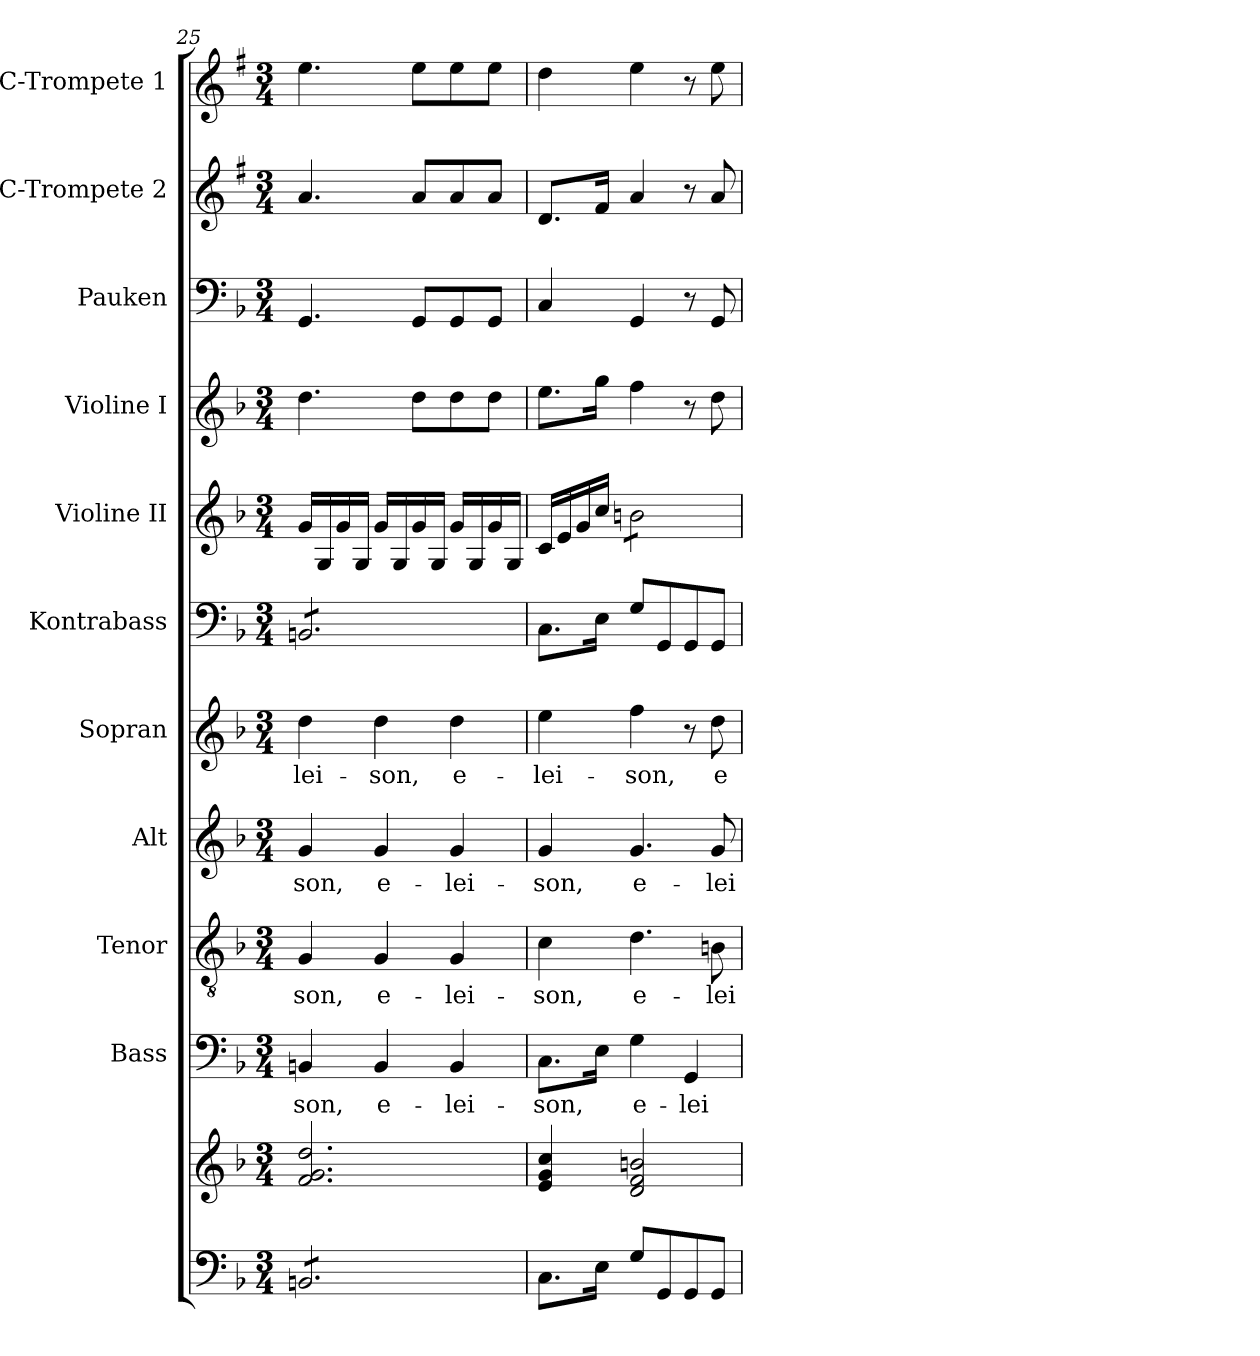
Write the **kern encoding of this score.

**kern	**kern	**kern	**text	**kern	**text	**kern	**text	**kern	**text	**kern	**kern	**kern	**kern	**kern	**kern
*part11	*part11	*part10	*part10	*part9	*part9	*part8	*part8	*part7	*part7	*part6	*part5	*part4	*part3	*part2	*part1
*staff12	*staff11	*staff10	*staff10	*staff9	*staff9	*staff8	*staff8	*staff7	*staff7	*staff6	*staff5	*staff4	*staff3	*staff2	*staff1
*	*	*I"Bass	*	*I"Tenor	*	*I"Alt	*	*I"Sopran	*	*I"Kontrabass	*I"Violine II	*I"Violine I	*I"Pauken	*I"C-Trompete 2	*I"C-Trompete 1
*	*	*I'B.	*	*I'T.	*	*I'A.	*	*I'S.	*	*I'Kb.	*I'Vl. II	*I'Vl. I	*I'Pk.	*I'C Trp. 2	*I'C Trp. 1
*clefF4	*clefG2	*clefF4	*	*clefGv2	*	*clefG2	*	*clefG2	*	*clefF4	*clefG2	*clefG2	*clefF4	*clefG2	*clefG2
*	*	*	*	*	*	*	*	*	*	*ITrd7c12	*	*	*	*ITrd1c2	*ITrd1c2
*k[b-]	*k[b-]	*k[b-]	*	*k[b-]	*	*k[b-]	*	*k[b-]	*	*k[b-]	*k[b-]	*k[b-]	*k[b-]	*k[b-]	*k[b-]
*F:	*F:	*F:	*	*F:	*	*F:	*	*F:	*	*F:	*F:	*F:	*F:	*F:	*F:
*M3/4	*M3/4	*M3/4	*	*M3/4	*	*M3/4	*	*M3/4	*	*M3/4	*M3/4	*M3/4	*M3/4	*M3/4	*M3/4
=25	=25	=25	=25	=25	=25	=25	=25	=25	=25	=25	=25	=25	=25	=25	=25
!	!	!	!LO:LY:b	!	!LO:LY:b	!	!LO:LY:b	!	!LO:LY:b	!	!	!	!	!	!
*tremolo	*	*	*	*	*	*	*	*	*	*	*	*	*	*	*
*	*	*	*	*	*	*	*	*	*	*tremolo	*	*	*	*	*
8BBn/L	2.f/ 2.g/ 2.dd/	4BBn/	-son,	4G/	-son,	4g/	-son,	4dd\	-lei-	8BBBn/L	16g/LL	4.dd\	4.GG/	4.g/	4.dd\
.	.	.	.	.	.	.	.	.	.	.	16G/	.	.	.	.
8BBn/	.	.	.	.	.	.	.	.	.	8BBBn/	16g/	.	.	.	.
.	.	.	.	.	.	.	.	.	.	.	16G/JJ	.	.	.	.
!	!	!	!LO:LY:b	!	!LO:LY:b	!	!LO:LY:b	!	!LO:LY:b	!	!	!	!	!	!
8BBn/	.	4BB/	e-	4G/	e-	4g/	e-	4dd\	-son,	8BBBn/	16g/LL	.	.	.	.
.	.	.	.	.	.	.	.	.	.	.	16G/	.	.	.	.
8BBn/	.	.	.	.	.	.	.	.	.	8BBBn/	16g/	8dd\L	8GG/L	8g/L	8dd\L
.	.	.	.	.	.	.	.	.	.	.	16G/JJ	.	.	.	.
!	!	!	!LO:LY:b	!	!LO:LY:b	!	!LO:LY:b	!	!LO:LY:b	!	!	!	!	!	!
8BBn/	.	4BB/	-lei-	4G/	-lei-	4g/	-lei-	4dd\	e-	8BBBn/	16g/LL	8dd\	8GG/	8g/	8dd\
.	.	.	.	.	.	.	.	.	.	.	16G/	.	.	.	.
8BBn/J	.	.	.	.	.	.	.	.	.	8BBBn/J	16g/	8dd\J	8GG/J	8g/J	8dd\J
*	*	*	*	*	*	*	*	*	*	*Xtremolo	*	*	*	*	*
*Xtremolo	*	*	*	*	*	*	*	*	*	*	*	*	*	*	*
.	.	.	.	.	.	.	.	.	.	.	16G/JJ	.	.	.	.
=26	=26	=26	=26	=26	=26	=26	=26	=26	=26	=26	=26	=26	=26	=26	=26
!	!	!	!LO:LY:b	!	!LO:LY:b	!	!LO:LY:b	!	!LO:LY:b	!	!	!	!	!	!
8.C\L	4e/ 4g/ 4cc/	8.C\L	-son,	4c\	-son,	4g/	-son,	4ee\	-lei-	8.CC\L	16c/LL	8.ee\L	4C/	8.c/L	4cc\
.	.	.	.	.	.	.	.	.	.	.	16e/	.	.	.	.
.	.	.	.	.	.	.	.	.	.	.	16g/	.	.	.	.
16E\Jk	.	16E\Jk	.	.	.	.	.	.	.	16EE\Jk	16cc/JJ	16gg\Jk	.	16e/Jk	.
!	!	!	!LO:LY:b	!	!LO:LY:b	!	!LO:LY:b	!	!LO:LY:b	!	!	!	!	!	!
*	*	*	*	*	*	*	*	*	*	*	*tremolo	*	*	*	*
8G/L	2d/ 2f/ 2bn/	4G\	e-	4.d\	e-	4.g/	e-	4ff\	-son,	8GG/L	8bn\L	4ff\	4GG/	4g/	4dd\
8GG/	.	.	.	.	.	.	.	.	.	8GGG/	8bn\	.	.	.	.
!	!	!	!LO:LY:b	!	!	!	!	!	!	!	!	!	!	!	!
8GG/	.	4GG/	-lei-	.	.	.	.	8r	.	8GGG/	8bn\	8r	8r	8r	8r
!	!	!	!	!	!LO:LY:b	!	!LO:LY:b	!	!LO:LY:b	!	!	!	!	!	!
8GG/J	.	.	.	8Bn\	-lei-	8g/	-lei-	8dd\	e-	8GGG/J	8bn\J	8dd\	8GG/	8g/	8dd\
*	*	*	*	*	*	*	*	*	*	*	*Xtremolo	*	*	*	*
=	=	=	=	=	=	=	=	=	=	=	=	=	=	=	=
*-	*-	*-	*-	*-	*-	*-	*-	*-	*-	*-	*-	*-	*-	*-	*-
